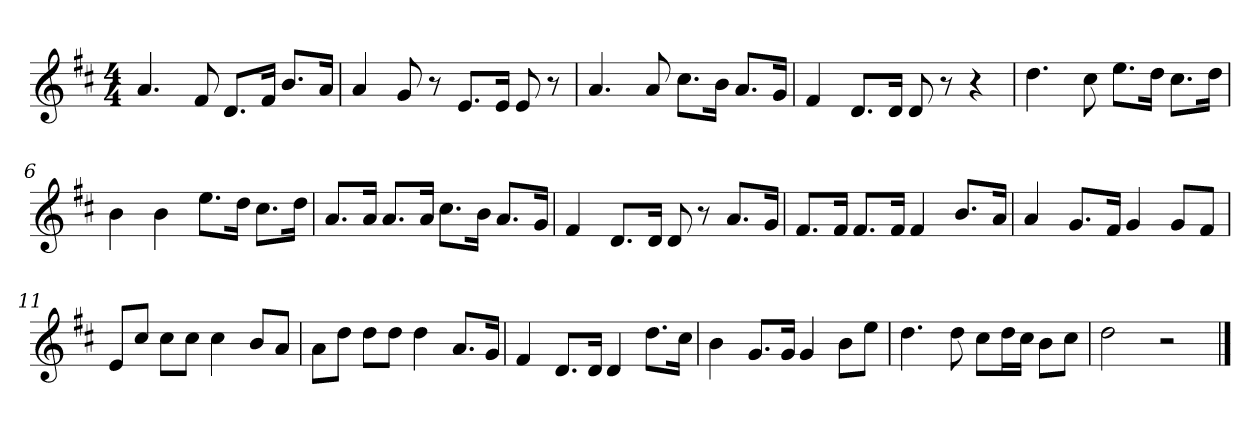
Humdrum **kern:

**kern
*part1
*staff1
*clefG2
*k[f#c#]
*D:
*M4/4
*MM120
=1
4.a
8f#
8.d/L
16f#/Jk
8.b/L
16a/Jk
=2
4a
8g
8r
8.e/L
16e/Jk
8e
8r
=3
4.a
8a
8.cc#\L
16b\Jk
8.a/L
16g/Jk
=4
4f#
8.d/L
16d/Jk
8d
8r
4r
=5
4.dd
8cc#
8.ee\L
16dd\Jk
8.cc#\L
16dd\Jk
=6
4b
4b
8.ee\L
16dd\Jk
8.cc#\L
16dd\Jk
=7
8.a/L
16a/Jk
8.a/L
16a/Jk
8.cc#\L
16b\Jk
8.a/L
16g/Jk
=8
4f#
8.d/L
16d/Jk
8d
8r
8.a/L
16g/Jk
=9
8.f#/L
16f#/Jk
8.f#/L
16f#/Jk
4f#
8.b/L
16a/Jk
=10
4a
8.g/L
16f#/Jk
4g
8g/L
8f#/J
=11
8e/L
8cc#/J
8cc#\L
8cc#\J
4cc#
8b/L
8a/J
=12
8a\L
8dd\J
8dd\L
8dd\J
4dd
8.a/L
16g/Jk
=13
4f#
8.d/L
16d/Jk
4d
8.dd\L
16cc#\Jk
=14
4b
8.g/L
16g/Jk
4g
8b\L
8ee\J
=15
4.dd
8dd
8cc#\L
16dd\L
16cc#\JJ
8b\L
8cc#\J
=16
2dd
2r
==
*-
